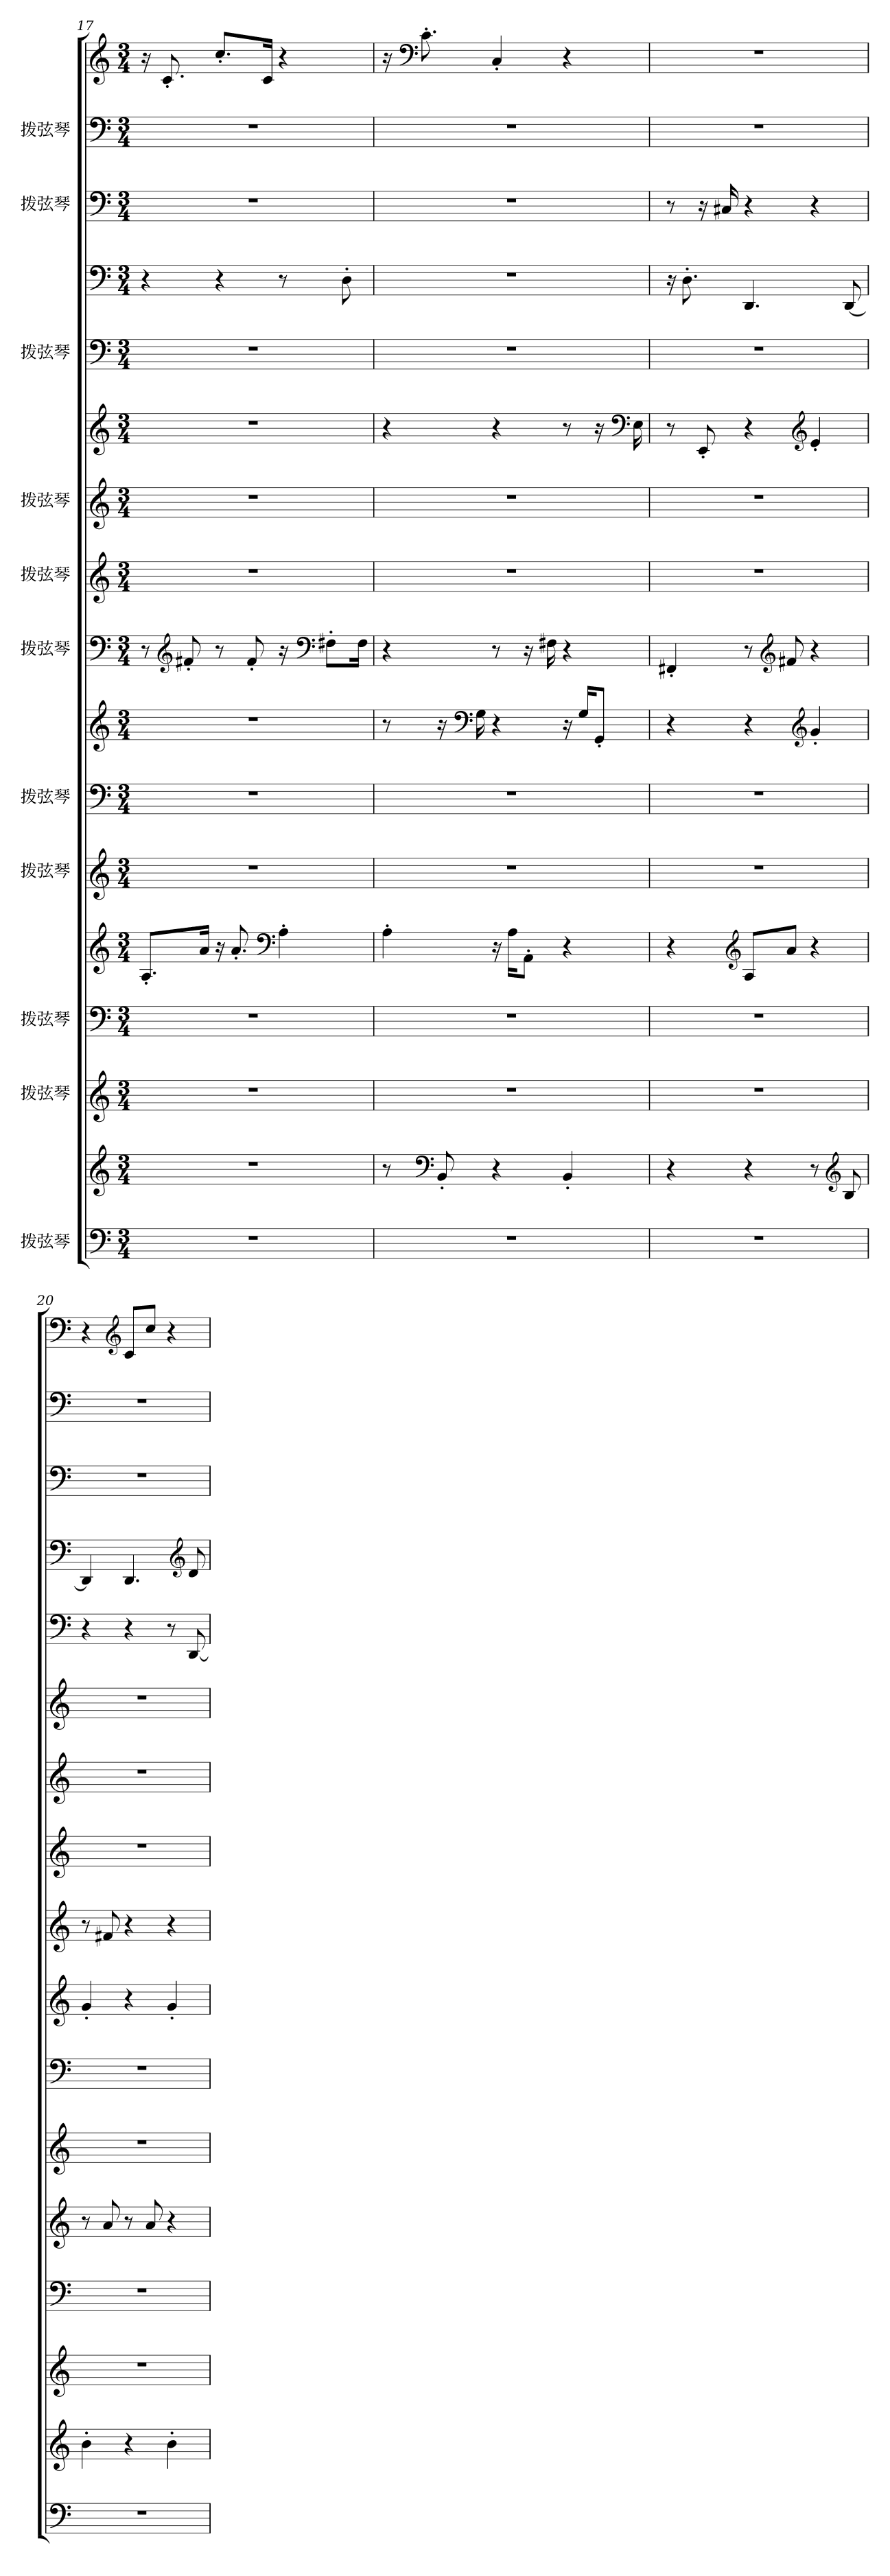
**kern	**kern	**kern	**kern	**kern	**kern	**kern	**kern	**kern	**kern	**kern	**kern	**kern	**kern	**kern	**kern	**kern
*part11	*part11	*part10	*part9	*part9	*part8	*part7	*part7	*part6	*part5	*part4	*part4	*part3	*part3	*part2	*part1	*part1
*staff17	*staff16	*staff15	*staff14	*staff13	*staff12	*staff11	*staff10	*staff9	*staff8	*staff7	*staff6	*staff5	*staff4	*staff3	*staff2	*staff1
*I"拨弦琴	*	*I"拨弦琴	*I"拨弦琴	*	*I"拨弦琴	*I"拨弦琴	*	*I"拨弦琴	*I"拨弦琴	*I"拨弦琴	*	*I"拨弦琴	*	*I"拨弦琴	*I"拨弦琴	*
*clefF4	*clefG2	*clefG2	*clefF4	*clefG2	*clefG2	*clefF4	*clefG2	*clefF4	*clefG2	*clefG2	*clefG2	*clefF4	*clefF4	*clefF4	*clefF4	*clefG2
*k[]	*k[]	*k[]	*k[]	*k[]	*k[]	*k[]	*k[]	*k[]	*k[]	*k[]	*k[]	*k[]	*k[]	*k[]	*k[]	*k[]
*M3/4	*M3/4	*M3/4	*M3/4	*M3/4	*M3/4	*M3/4	*M3/4	*M3/4	*M3/4	*M3/4	*M3/4	*M3/4	*M3/4	*M3/4	*M3/4	*M3/4
=17	=17	=17	=17	=17	=17	=17	=17	=17	=17	=17	=17	=17	=17	=17	=17	=17
2.r	2.r	2.r	2.r	8.A'/L	2.r	2.r	2.r	8r	2.r	2.r	2.r	2.r	4r	2.r	2.r	16r
.	.	.	.	.	.	.	.	.	.	.	.	.	.	.	.	8.c'/
*	*	*	*	*	*	*	*	*clefG2	*	*	*	*	*	*	*	*
.	.	.	.	.	.	.	.	8f#X'/	.	.	.	.	.	.	.	.
.	.	.	.	16a/Jk	.	.	.	.	.	.	.	.	.	.	.	.
.	.	.	.	16r	.	.	.	8r	.	.	.	.	4r	.	.	8.cc'/L
.	.	.	.	8.a'/	.	.	.	.	.	.	.	.	.	.	.	.
.	.	.	.	.	.	.	.	8f#'/	.	.	.	.	.	.	.	.
.	.	.	.	.	.	.	.	.	.	.	.	.	.	.	.	16c/Jk
*	*	*	*	*clefF4	*	*	*	*	*	*	*	*	*	*	*	*
.	.	.	.	4A'\	.	.	.	16r	.	.	.	.	8r	.	.	4r
*	*	*	*	*	*	*	*	*clefF4	*	*	*	*	*	*	*	*
.	.	.	.	.	.	.	.	8F#X'\L	.	.	.	.	.	.	.	.
.	.	.	.	.	.	.	.	.	.	.	.	.	8D'\	.	.	.
.	.	.	.	.	.	.	.	16F#\Jk	.	.	.	.	.	.	.	.
!!LO:PB:g=z
=18	=18	=18	=18	=18	=18	=18	=18	=18	=18	=18	=18	=18	=18	=18	=18	=18
2.r	8r	2.r	2.r	4A'\	2.r	2.r	8r	4r	2.r	2.r	4r	2.r	2.r	2.r	2.r	16r
*	*	*	*	*	*	*	*	*	*	*	*	*	*	*	*	*clefF4
.	.	.	.	.	.	.	.	.	.	.	.	.	.	.	.	8.c'\
*	*clefF4	*	*	*	*	*	*	*	*	*	*	*	*	*	*	*
.	8BB'/	.	.	.	.	.	16r	.	.	.	.	.	.	.	.	.
*	*	*	*	*	*	*	*clefF4	*	*	*	*	*	*	*	*	*
.	.	.	.	.	.	.	16G\	.	.	.	.	.	.	.	.	.
.	4r	.	.	16r	.	.	4r	8r	.	.	4r	.	.	.	.	4C'/
.	.	.	.	16A\KL	.	.	.	.	.	.	.	.	.	.	.	.
.	.	.	.	8AA'\J	.	.	.	16r	.	.	.	.	.	.	.	.
.	.	.	.	.	.	.	.	16F#X\	.	.	.	.	.	.	.	.
.	4BB'/	.	.	4r	.	.	16r	4r	.	.	8r	.	.	.	.	4r
.	.	.	.	.	.	.	16G/KL	.	.	.	.	.	.	.	.	.
.	.	.	.	.	.	.	8GG'/J	.	.	.	16r	.	.	.	.	.
*	*	*	*	*	*	*	*	*	*	*	*clefF4	*	*	*	*	*
.	.	.	.	.	.	.	.	.	.	.	16E\	.	.	.	.	.
=19	=19	=19	=19	=19	=19	=19	=19	=19	=19	=19	=19	=19	=19	=19	=19	=19
2.r	4r	2.r	2.r	4r	2.r	2.r	4r	4FF#X'/	2.r	2.r	8r	2.r	16r	8r	2.r	2.r
.	.	.	.	.	.	.	.	.	.	.	.	.	8.D'\	.	.	.
.	.	.	.	.	.	.	.	.	.	.	8EE'/	.	.	16r	.	.
.	.	.	.	.	.	.	.	.	.	.	.	.	.	16C#X/	.	.
*	*	*	*	*clefG2	*	*	*	*	*	*	*	*	*	*	*	*
.	4r	.	.	8A/L	.	.	4r	8r	.	.	4r	.	4.DD/	4r	.	.
*	*	*	*	*	*	*	*	*clefG2	*	*	*	*	*	*	*	*
.	.	.	.	8a/J	.	.	.	8f#X/	.	.	.	.	.	.	.	.
*	*	*	*	*	*	*	*clefG2	*	*	*	*clefG2	*	*	*	*	*
.	8r	.	.	4r	.	.	4g'/	4r	.	.	4e'/	.	.	4r	.	.
*	*clefG2	*	*	*	*	*	*	*	*	*	*	*	*	*	*	*
.	8B/	.	.	.	.	.	.	.	.	.	.	.	[8DD/	.	.	.
=20	=20	=20	=20	=20	=20	=20	=20	=20	=20	=20	=20	=20	=20	=20	=20	=20
2.r	4b'\	2.r	2.r	8r	2.r	2.r	4g'/	8r	2.r	2.r	2.r	4r	4DD/]	2.r	2.r	4r
.	.	.	.	8a/	.	.	.	8f#X/	.	.	.	.	.	.	.	.
*	*	*	*	*	*	*	*	*	*	*	*	*	*	*	*	*clefG2
.	4r	.	.	8r	.	.	4r	4r	.	.	.	4r	4.DD/	.	.	8c/L
.	.	.	.	8a/	.	.	.	.	.	.	.	.	.	.	.	8cc/J
.	4b'\	.	.	4r	.	.	4g'/	4r	.	.	.	8r	.	.	.	4r
*	*	*	*	*	*	*	*	*	*	*	*	*	*clefG2	*	*	*
.	.	.	.	.	.	.	.	.	.	.	.	[8DD/	8d/	.	.	.
=	=	=	=	=	=	=	=	=	=	=	=	=	=	=	=	=
*-	*-	*-	*-	*-	*-	*-	*-	*-	*-	*-	*-	*-	*-	*-	*-	*-
